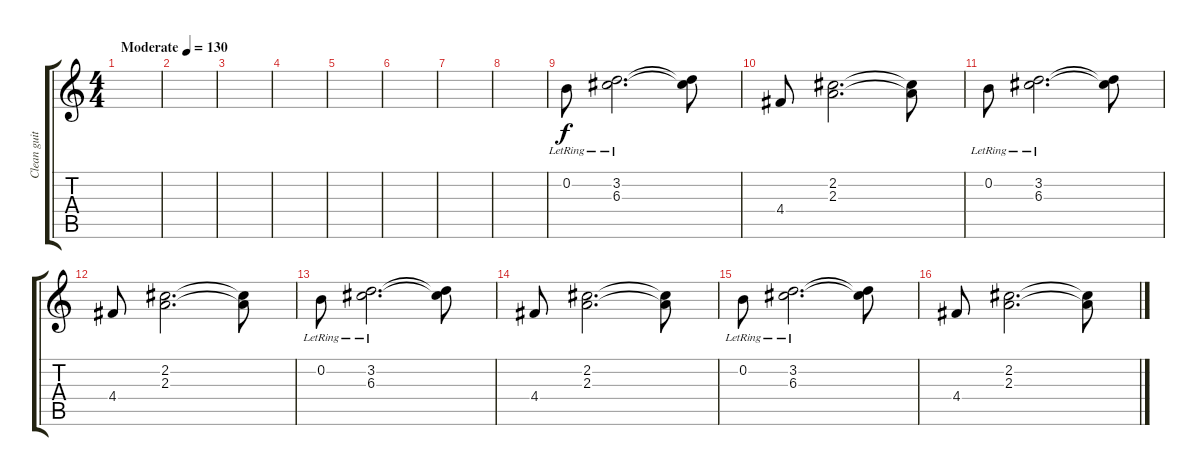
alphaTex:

\track ("Clean guitar 2" "Clean guit") {instrument electricguitarjazz}
\staff {score tabs}
\tuning (E4 B3 G3 D3 A2 E2) {hide}
\ts (4 4)
\tempo (130 "Moderate")
\clef g2
\ks c
|
|
|
|
|
|
|
|
0.2{lr}.8 (3.2{lr} 6.3).2{d} (3.2{t} 6.3{t}).8 |
4.4.8 (2.2 2.3).2{d} (2.2{t} 2.3{t}).8 |
0.2{lr}.8 (3.2{lr} 6.3).2{d} (3.2{t} 6.3{t}).8 |
4.4.8 (2.2 2.3).2{d} (2.2{t} 2.3{t}).8 |
0.2{lr}.8 (3.2{lr} 6.3).2{d} (3.2{t} 6.3{t}).8 |
4.4.8 (2.2 2.3).2{d} (2.2{t} 2.3{t}).8 |
0.2{lr}.8 (3.2{lr} 6.3).2{d} (3.2{t} 6.3{t}).8 |
4.4.8 (2.2 2.3).2{d} (2.2{t} 2.3{t}).8
